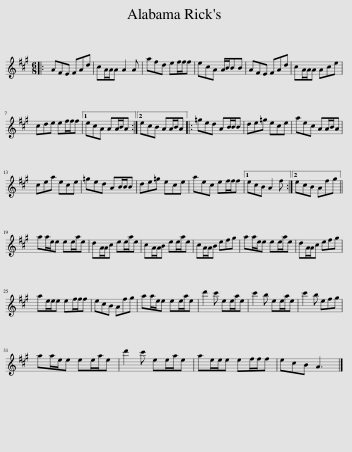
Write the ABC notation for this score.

X:1
L:1/8
M:6/8
I:linebreak $
K:A
V:1 treble
V:1
|: AFE FAd | cA/A/A A2 A | afd ef/f/f | ecA A/B/BB | AFE FAd | %5
 cA/A/A Ace |$ cde ef/f/f |1 ecA AA/B/A :|2 ecB AA/B/A |: =ged AB/B/B | %10
 de=g ece | aec AA/B/A |$ cea ece | =ged AB/B/B | de=g ece | %15
 aec ef/f/f |1 ecB A2 f :|2 ecB Afg ||$ aa/e/e ee/a/e | dA/A/c ee/a/e | %20
 cA/A/B ee/a/e | cA/A/B efg | aa/e/e ee/a/e | dA/A/c efg |$ ae/e/e ef/f/f | %25
 ecB Afg | aa/e/e ee/a/e | d'2 c' ee/a/e | c'2 b ee/a/e | c'2 b efg |$ %30
 aa/e/e ee/a/e | d'2 c' ee/a/e | ae/e/e ef/f/f | ecB A3 |] %34
